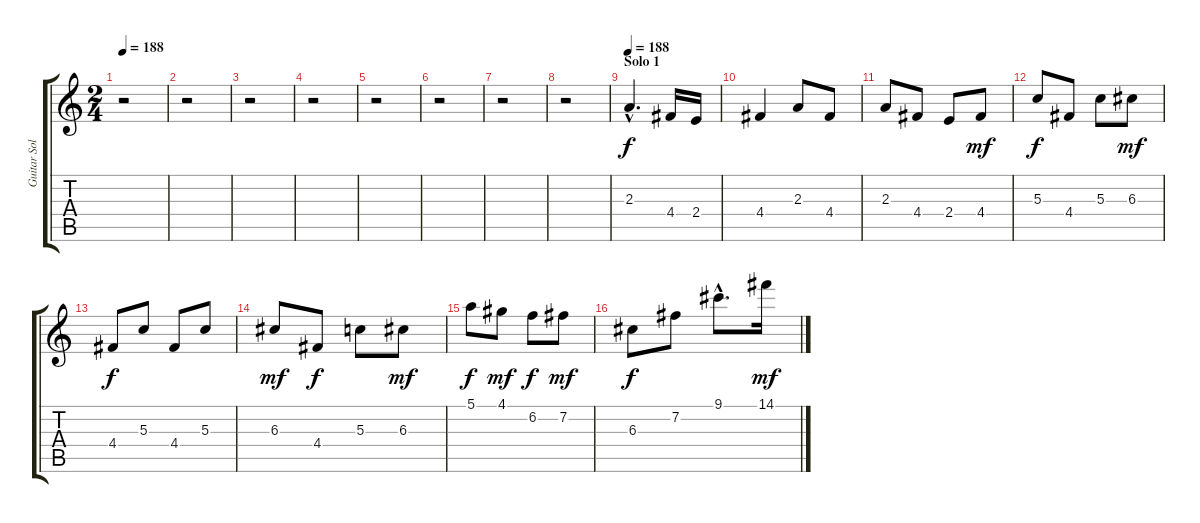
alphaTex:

\track ("Guitar Solo" "Guitar Sol") {instrument overdrivenguitar}
\staff {score tabs}
\tuning (E4 B3 G3 D3 A2 E2) {hide}
\ts (2 4)
\tempo 188
\clef g2
\ks c
r.2{dy f} |
r.2 |
r.2 |
r.2 |
r.2 |
r.2 |
r.2 |
r.2 |
\section ("" "Solo 1")
\tempo 188
2.3{hac}.4{d} 4.4.16 2.4.16 |
4.4.4 2.3.8 4.4.8 |
2.3.8 4.4.8 2.4.8 4.4.8{dy mf} |
5.3.8{dy f} 4.4.8 5.3.8 6.3.8{dy mf} |
4.4.8{dy f} 5.3.8 4.4.8 5.3.8 |
6.3.8{dy mf} 4.4.8{dy f} 5.3.8 6.3.8{dy mf} |
5.1.8{dy f} 4.1.8{dy mf} 6.2.8{dy f} 7.2.8{dy mf} |
6.3.8{dy f} 7.2.8 9.1{hac}.8{d} 14.1.16{dy mf}
